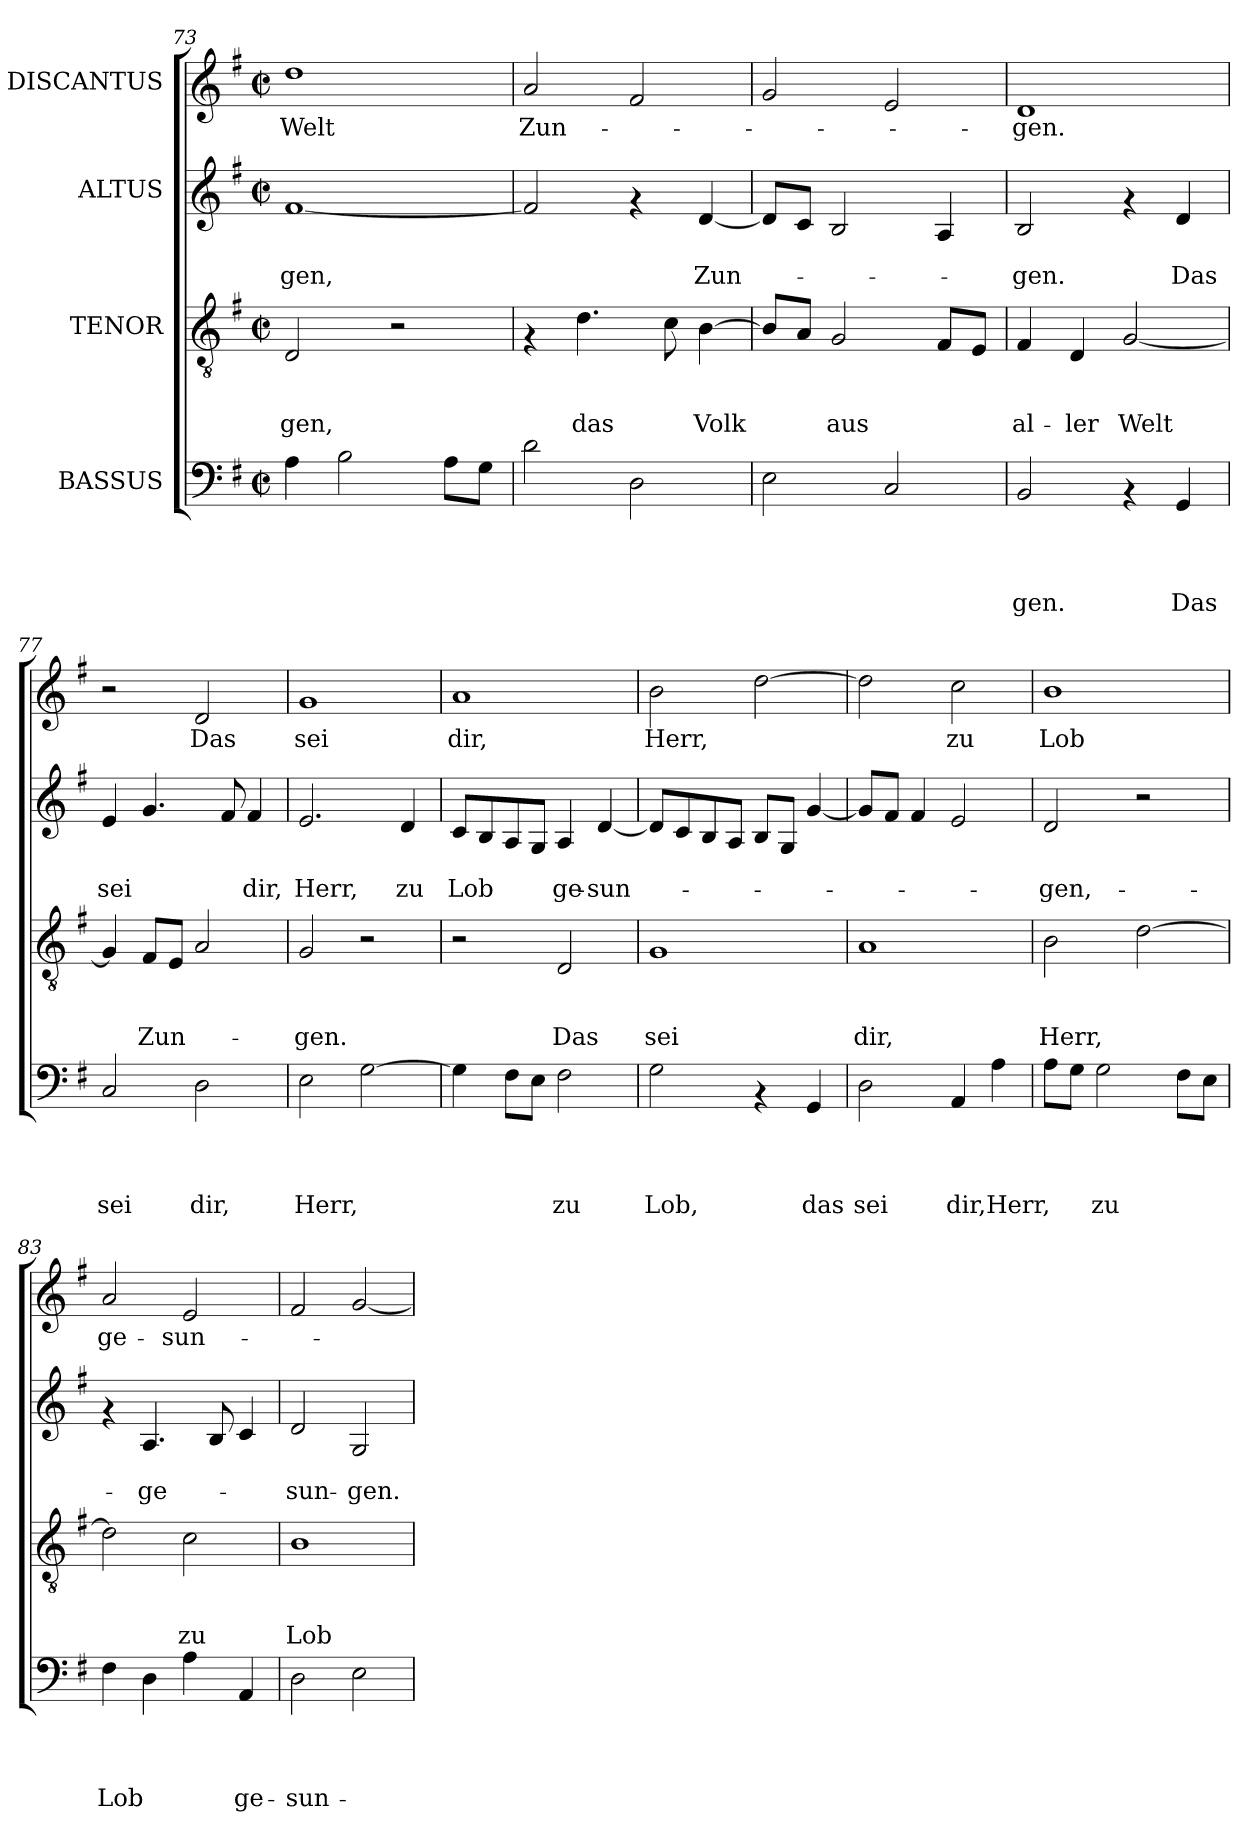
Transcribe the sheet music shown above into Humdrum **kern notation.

**kern	**text	**text	**text	**text	**kern	**text	**text	**text	**kern	**text	**text	**kern	**text
*part4	*part4	*part4	*part4	*part4	*part3	*part3	*part3	*part3	*part2	*part2	*part2	*part1	*part1
*staff4	*staff4	*staff4	*staff4	*staff4	*staff3	*staff3	*staff3	*staff3	*staff2	*staff2	*staff2	*staff1	*staff1
*I"BASSUS	*	*	*	*	*I"TENOR	*	*	*	*I"ALTUS	*	*	*I"DISCANTUS	*
*clefF4	*	*	*	*	*clefGv2	*	*	*	*clefG2	*	*	*clefG2	*
*k[f#]	*	*	*	*	*k[f#]	*	*	*	*k[f#]	*	*	*k[f#]	*
*G:	*	*	*	*	*G:	*	*	*	*G:	*	*	*G:	*
*M2/2	*	*	*	*	*M2/2	*	*	*	*M2/2	*	*	*M2/2	*
*met(c|)	*	*	*	*	*met(c|)	*	*	*	*met(c|)	*	*	*met(c|)	*
=73	=73	=73	=73	=73	=73	=73	=73	=73	=73	=73	=73	=73	=73
!	!	!	!	!	!	!	!	!LO:LY:b	!	!	!LO:LY:b	!	!LO:LY:b
4A\	.	.	.	.	2D/	.	.	-gen,	[<1f#	.	-gen,	1dd	Welt
2B\	.	.	.	.	.	.	.	.	.	.	.	.	.
.	.	.	.	.	2r	.	.	.	.	.	.	.	.
8A\L	.	.	.	.	.	.	.	.	.	.	.	.	.
8G\J	.	.	.	.	.	.	.	.	.	.	.	.	.
=74	=74	=74	=74	=74	=74	=74	=74	=74	=74	=74	=74	=74	=74
!	!	!	!	!	!	!	!	!	!	!	!	!	!LO:LY:b
2d\	.	.	.	.	4rF	.	.	.	2f#/]	.	.	2a/	Zun-
!	!	!	!	!	!	!	!	!LO:LY:b	!	!	!	!	!
.	.	.	.	.	4.d\	.	.	das	.	.	.	.	.
2D\	.	.	.	.	.	.	.	.	4rf	.	.	2f#/	.
.	.	.	.	.	8c\	.	.	.	.	.	.	.	.
!	!	!	!	!	!	!	!	!LO:LY:b	!	!	!LO:LY:b	!	!
.	.	.	.	.	[>4B\	.	.	Volk	[<4d/	.	Zun-	.	.
=75	=75	=75	=75	=75	=75	=75	=75	=75	=75	=75	=75	=75	=75
2E\	.	.	.	.	8B/L]	.	.	.	8d/L]	.	.	2g/	.
.	.	.	.	.	8A/J	.	.	.	8c/J	.	.	.	.
!	!	!	!	!	!	!	!	!LO:LY:b	!	!	!	!	!
.	.	.	.	.	2G/	.	.	aus	2B/	.	.	.	.
2C/	.	.	.	.	.	.	.	.	.	.	.	2e/	.
.	.	.	.	.	8F#/L	.	.	.	4A/	.	.	.	.
.	.	.	.	.	8E/J	.	.	.	.	.	.	.	.
!!LO:PB:g=z
=76	=76	=76	=76	=76	=76	=76	=76	=76	=76	=76	=76	=76	=76
!	!	!	!	!LO:LY:b	!	!	!	!LO:LY:b	!	!	!LO:LY:b	!	!LO:LY:b
2BB/	.	.	.	-gen.	4F#/	.	.	al-	2B/	.	-gen.	1d	-gen.
!	!	!	!	!	!	!	!	!LO:LY:b	!	!	!	!	!
.	.	.	.	.	4D/	.	.	-ler	.	.	.	.	.
!	!	!	!	!	!	!	!	!LO:LY:b	!	!	!	!	!
4rAA	.	.	.	.	[<2G/	.	.	Welt	4rf	.	.	.	.
!	!	!	!	!LO:LY:b	!	!	!	!	!	!	!LO:LY:b	!	!
4GG/	.	.	.	Das	.	.	.	.	4d/	.	Das	.	.
=77	=77	=77	=77	=77	=77	=77	=77	=77	=77	=77	=77	=77	=77
!	!	!	!	!LO:LY:b	!	!	!	!	!	!	!LO:LY:b	!	!
2C/	.	.	.	sei	4G/]	.	.	.	4e/	.	sei	2r	.
!	!	!	!	!	!	!	!	!LO:LY:b	!	!	!	!	!
.	.	.	.	.	8F#/L	.	.	Zun-	4.g/	.	.	.	.
.	.	.	.	.	8E/J	.	.	.	.	.	.	.	.
!	!	!	!	!LO:LY:b	!	!	!	!	!	!	!	!	!LO:LY:b
2D\	.	.	.	dir,	2A/	.	.	.	.	.	.	2d/	Das
.	.	.	.	.	.	.	.	.	8f#/	.	.	.	.
!	!	!	!	!	!	!	!	!	!	!	!LO:LY:b	!	!
.	.	.	.	.	.	.	.	.	4f#/	.	dir,	.	.
=78	=78	=78	=78	=78	=78	=78	=78	=78	=78	=78	=78	=78	=78
!	!	!	!	!LO:LY:b	!	!	!	!LO:LY:b	!	!	!LO:LY:b	!	!LO:LY:b
2E\	.	.	.	Herr,	2G/	.	.	-gen.	2.e/	.	Herr,	1g	sei
[>2G\	.	.	.	.	2r	.	.	.	.	.	.	.	.
!	!	!	!	!	!	!	!	!	!	!	!LO:LY:b	!	!
.	.	.	.	.	.	.	.	.	4d/	.	zu	.	.
=79	=79	=79	=79	=79	=79	=79	=79	=79	=79	=79	=79	=79	=79
!	!	!	!	!	!	!	!	!	!	!	!LO:LY:b	!	!LO:LY:b
4G\]	.	.	.	.	2r	.	.	.	8c/L	.	Lob	1a	dir,
.	.	.	.	.	.	.	.	.	8B/	.	.	.	.
8F#\L	.	.	.	.	.	.	.	.	8A/	.	.	.	.
8E\J	.	.	.	.	.	.	.	.	8G/J	.	.	.	.
!	!	!	!	!LO:LY:b	!	!	!	!LO:LY:b	!	!	!LO:LY:b	!	!
2F#\	.	.	.	zu	2D/	.	.	Das	4A/	.	ge-	.	.
!	!	!	!	!	!	!	!	!	!	!	!LO:LY:b	!	!
.	.	.	.	.	.	.	.	.	[<4d/	.	-sun-	.	.
=80	=80	=80	=80	=80	=80	=80	=80	=80	=80	=80	=80	=80	=80
!	!	!	!	!LO:LY:b	!	!	!	!LO:LY:b	!	!	!	!	!LO:LY:b
2G\	.	.	.	Lob,	1G	.	.	sei	8d/L]	.	.	2b\	Herr,
.	.	.	.	.	.	.	.	.	8c/	.	.	.	.
.	.	.	.	.	.	.	.	.	8B/	.	.	.	.
.	.	.	.	.	.	.	.	.	8A/J	.	.	.	.
4rAA	.	.	.	.	.	.	.	.	8B/L	.	.	[>2dd\	.
.	.	.	.	.	.	.	.	.	8G/J	.	.	.	.
!	!	!	!	!LO:LY:b	!	!	!	!	!	!	!	!	!
4GG/	.	.	.	das	.	.	.	.	[<4g/	.	.	.	.
=81	=81	=81	=81	=81	=81	=81	=81	=81	=81	=81	=81	=81	=81
!	!	!	!	!LO:LY:b	!	!	!	!LO:LY:b	!	!	!	!	!
2D\	.	.	.	sei	1A	.	.	dir,	8g/L]	.	.	2dd\]	.
.	.	.	.	.	.	.	.	.	8f#/J	.	.	.	.
.	.	.	.	.	.	.	.	.	4f#/	.	.	.	.
!	!	!	!	!LO:LY:b	!	!	!	!	!	!	!	!	!LO:LY:b
4AA/	.	.	.	dir,	.	.	.	.	2e/	.	.	2cc\	zu
!	!	!	!	!LO:LY:b	!	!	!	!	!	!	!	!	!
4A\	.	.	.	Herr,	.	.	.	.	.	.	.	.	.
!!LO:LB:g=z
=82	=82	=82	=82	=82	=82	=82	=82	=82	=82	=82	=82	=82	=82
!	!	!	!	!	!	!	!	!LO:LY:b	!	!	!LO:LY:b	!	!LO:LY:b
8A\L	.	.	.	.	2B\	.	.	Herr,	2d/	.	-gen,-	1b	Lob
8G\J	.	.	.	.	.	.	.	.	.	.	.	.	.
!	!	!	!	!LO:LY:b	!	!	!	!	!	!	!	!	!
2G\	.	.	.	zu	.	.	.	.	.	.	.	.	.
.	.	.	.	.	[>2d\	.	.	.	2r	.	.	.	.
8F#\L	.	.	.	.	.	.	.	.	.	.	.	.	.
8E\J	.	.	.	.	.	.	.	.	.	.	.	.	.
=83	=83	=83	=83	=83	=83	=83	=83	=83	=83	=83	=83	=83	=83
!	!	!	!	!LO:LY:b	!	!	!	!	!	!	!	!	!LO:LY:b
4F#\	.	.	.	Lob	2d\]	.	.	.	4rf	.	.	2a/	ge-
!	!	!	!	!	!	!	!	!	!	!	!LO:LY:b	!	!
4D\	.	.	.	.	.	.	.	.	4.A/	.	-ge-	.	.
!	!	!	!	!	!	!	!	!LO:LY:b	!	!	!	!	!LO:LY:b
4A\	.	.	.	.	2c\	.	.	zu	.	.	.	2e/	-sun-
.	.	.	.	.	.	.	.	.	8B/	.	.	.	.
!	!	!	!	!LO:LY:b	!	!	!	!	!	!	!	!	!
4AA/	.	.	.	ge-	.	.	.	.	4c/	.	.	.	.
=84	=84	=84	=84	=84	=84	=84	=84	=84	=84	=84	=84	=84	=84
!	!	!	!	!LO:LY:b	!	!	!	!LO:LY:b	!	!	!LO:LY:b	!	!
2D\	.	.	.	-sun-	1B	.	.	Lob	2d/	.	-sun-	2f#/	.
!	!	!	!	!	!	!	!	!	!	!	!LO:LY:b	!	!
2E\	.	.	.	.	.	.	.	.	2G/	.	-gen.	[<2g/	.
=	=	=	=	=	=	=	=	=	=	=	=	=	=
*-	*-	*-	*-	*-	*-	*-	*-	*-	*-	*-	*-	*-	*-
